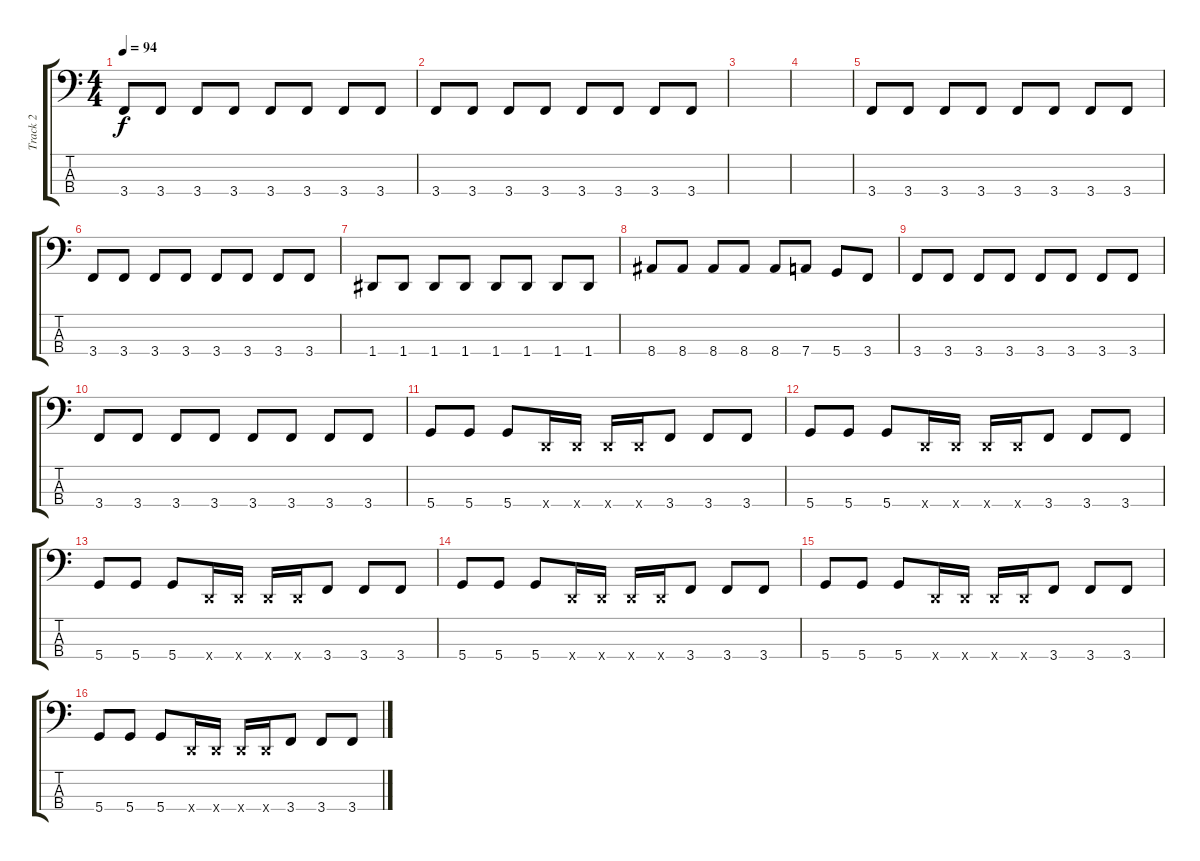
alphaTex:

\track ("Track 2" "Track 2") {instrument electricbassfinger}
\staff {score tabs}
\tuning (F2 C2 G1 D1) {hide}
\ts (4 4)
\tempo 94
\clef f4
\ks c
3.4.8{dy f} 3.4.8 3.4.8 3.4.8 3.4.8 3.4.8 3.4.8 3.4.8 |
3.4.8 3.4.8 3.4.8 3.4.8 3.4.8 3.4.8 3.4.8 3.4.8 |
|
|
3.4.8 3.4.8 3.4.8 3.4.8 3.4.8 3.4.8 3.4.8 3.4.8 |
3.4.8 3.4.8 3.4.8 3.4.8 3.4.8 3.4.8 3.4.8 3.4.8 |
1.4.8 1.4.8 1.4.8 1.4.8 1.4.8 1.4.8 1.4.8 1.4.8 |
8.4.8 8.4.8 8.4.8 8.4.8 8.4.8 7.4.8 5.4.8 3.4.8 |
3.4.8 3.4.8 3.4.8 3.4.8 3.4.8 3.4.8 3.4.8 3.4.8 |
3.4.8 3.4.8 3.4.8 3.4.8 3.4.8 3.4.8 3.4.8 3.4.8 |
5.4.8 5.4.8 5.4.8 0.4{x}.16 0.4{x}.16 0.4{x}.16 0.4{x}.16 3.4.8 3.4.8 3.4.8 |
5.4.8 5.4.8 5.4.8 0.4{x}.16 0.4{x}.16 0.4{x}.16 0.4{x}.16 3.4.8 3.4.8 3.4.8 |
5.4.8 5.4.8 5.4.8 0.4{x}.16 0.4{x}.16 0.4{x}.16 0.4{x}.16 3.4.8 3.4.8 3.4.8 |
5.4.8 5.4.8 5.4.8 0.4{x}.16 0.4{x}.16 0.4{x}.16 0.4{x}.16 3.4.8 3.4.8 3.4.8 |
5.4.8 5.4.8 5.4.8 0.4{x}.16 0.4{x}.16 0.4{x}.16 0.4{x}.16 3.4.8 3.4.8 3.4.8 |
5.4.8 5.4.8 5.4.8 0.4{x}.16 0.4{x}.16 0.4{x}.16 0.4{x}.16 3.4.8 3.4.8 3.4.8
